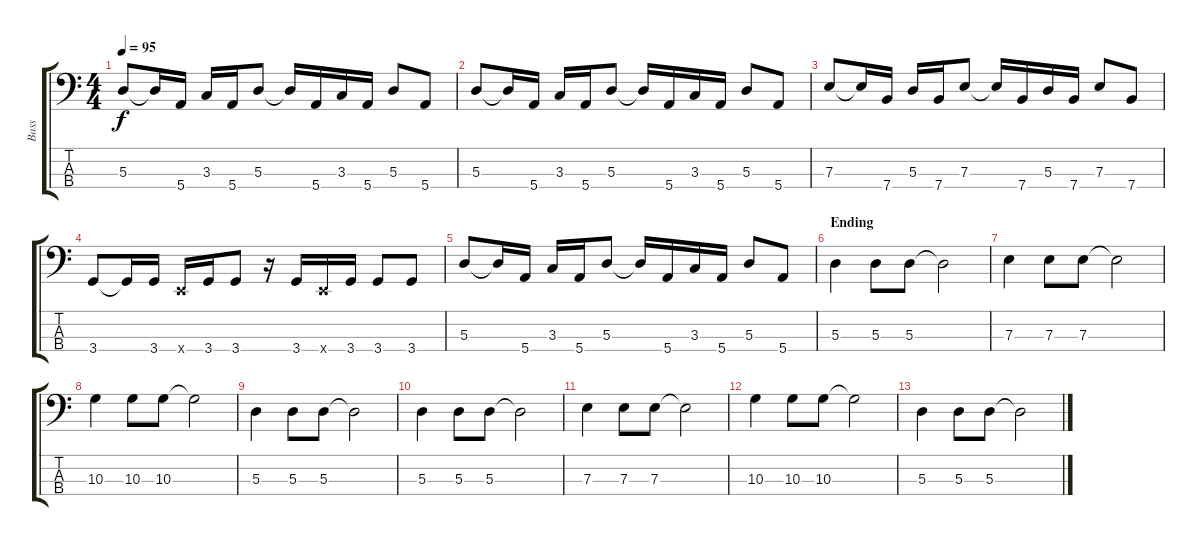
\track ("Bass" "Bass") {instrument electricbassfinger}
\staff {score tabs}
\tuning (G2 D2 A1 E1) {hide}
\ts (4 4)
\tempo 95
\clef f4
\ks c
5.3.8{dy f} 5.3{t}.16 5.4.16 3.3.16 5.4.16 5.3.8 5.3{t}.16 5.4.16 3.3.16 5.4.16 5.3.8 5.4.8 |
5.3.8 5.3{t}.16 5.4.16 3.3.16 5.4.16 5.3.8 5.3{t}.16 5.4.16 3.3.16 5.4.16 5.3.8 5.4.8 |
7.3.8 7.3{t}.16 7.4.16 5.3.16 7.4.16 7.3.8 7.3{t}.16 7.4.16 5.3.16 7.4.16 7.3.8 7.4.8 |
3.4.8 3.4{t}.16 3.4.16 0.4{x}.16 3.4.16 3.4.8 r.16 3.4.16 0.4{x}.16 3.4.16 3.4.8 3.4.8 |
5.3.8 5.3{t}.16 5.4.16 3.3.16 5.4.16 5.3.8 5.3{t}.16 5.4.16 3.3.16 5.4.16 5.3.8 5.4.8 |
\section ("" "Ending")
5.3.4 5.3.8 5.3.8 5.3{t}.2 |
7.3.4 7.3.8 7.3.8 7.3{t}.2 |
10.3.4 10.3.8 10.3.8 10.3{t}.2 |
5.3.4 5.3.8 5.3.8 5.3{t}.2 |
5.3.4 5.3.8 5.3.8 5.3{t}.2 |
7.3.4 7.3.8 7.3.8 7.3{t}.2 |
10.3.4 10.3.8 10.3.8 10.3{t}.2 |
5.3.4 5.3.8 5.3.8 5.3{t}.2
